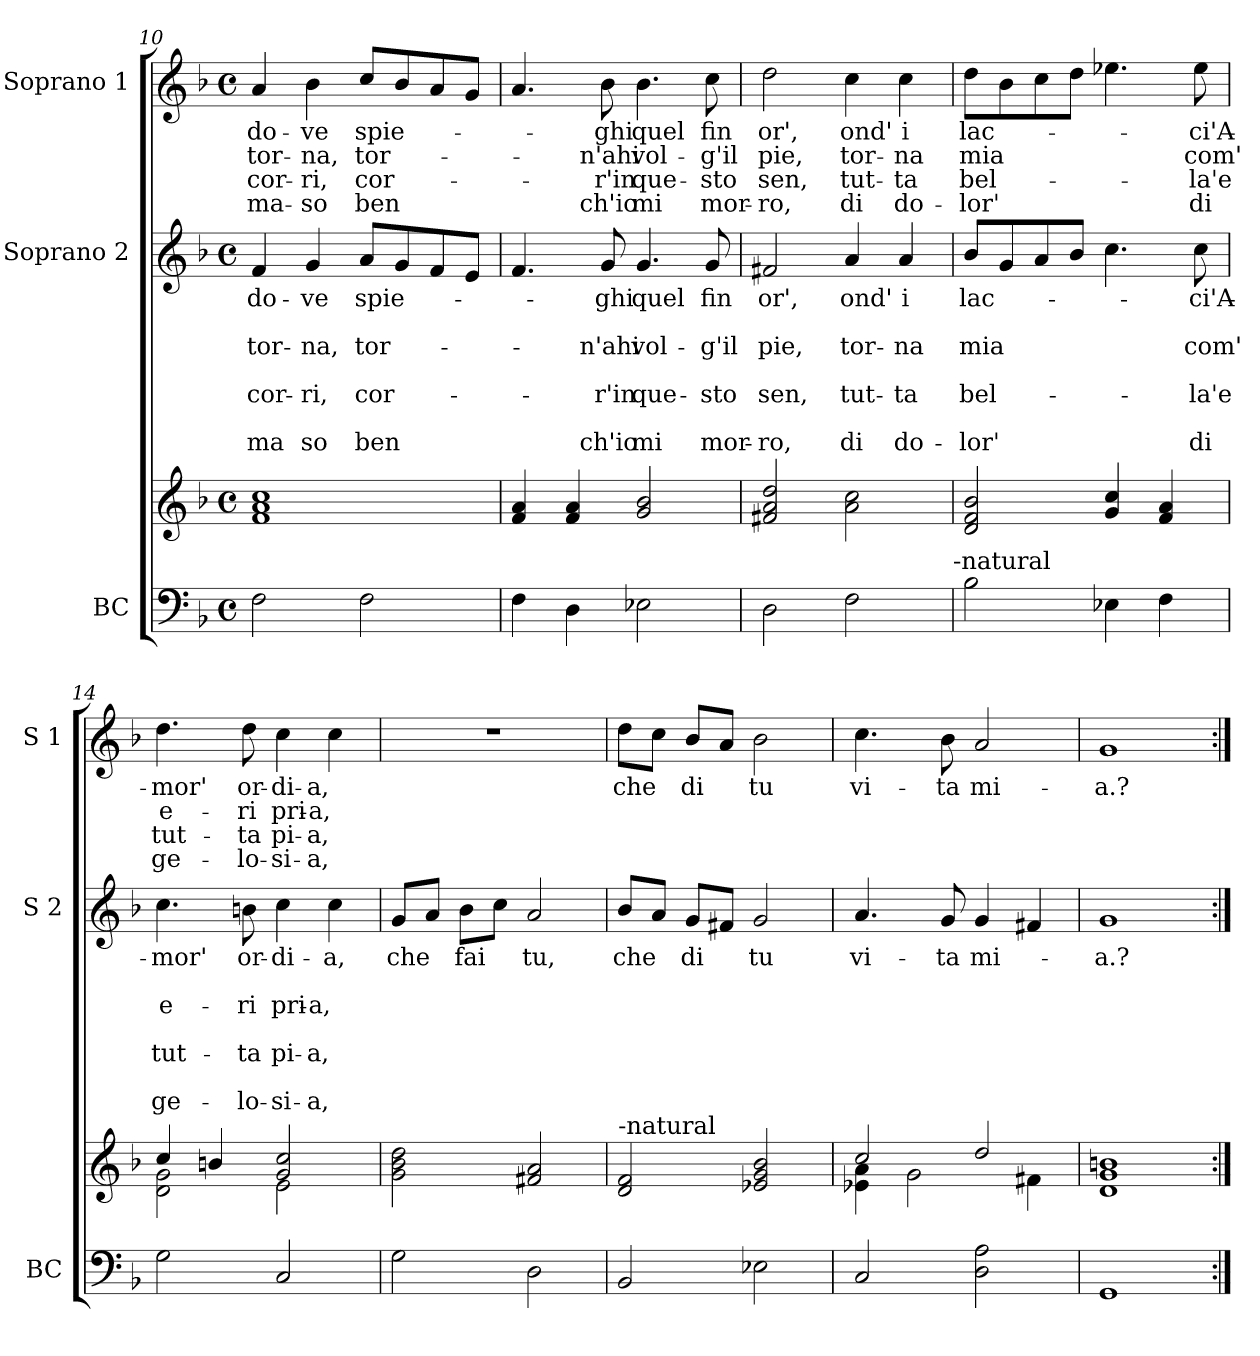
**kern	**kern	**kern	**text	**text	**text	**text	**text	**text	**text	**kern	**text	**text	**text	**text
*part3	*part3	*part2	*part2	*part2	*part2	*part2	*part2	*part2	*part2	*part1	*part1	*part1	*part1	*part1
*staff4	*staff3	*staff2	*staff2	*staff2	*staff2	*staff2	*staff2	*staff2	*staff2	*staff1	*staff1	*staff1	*staff1	*staff1
*I"BC	*	*I"Soprano 2	*	*	*	*	*	*	*	*I"Soprano 1	*	*	*	*
*I'BC	*	*I'S 2	*	*	*	*	*	*	*	*I'S 1	*	*	*	*
!!LO:PB:g=z
*clefF4	*clefG2	*clefG2	*	*	*	*	*	*	*	*clefG2	*	*	*	*
*k[b-]	*k[b-]	*k[b-]	*	*	*	*	*	*	*	*k[b-]	*	*	*	*
*F:	*F:	*F:	*	*	*	*	*	*	*	*F:	*	*	*	*
*M4/4	*M4/4	*M4/4	*	*	*	*	*	*	*	*M4/4	*	*	*	*
*met(c)	*met(c)	*met(c)	*	*	*	*	*	*	*	*met(c)	*	*	*	*
=10	=10	=10	=10	=10	=10	=10	=10	=10	=10	=10	=10	=10	=10	=10
2F\	1f 1a 1cc	4f/	do-	.	tor-	.	cor-	.	ma	4a/	do-	tor-	cor-	ma-
.	.	4g/	-ve	.	-na,	.	-ri,	.	so	4b-\	-ve	-na,	-ri,	-so
2F\	.	8a/L	spie-	.	tor-	.	cor-	.	ben	8cc/L	spie-	tor-	cor-	ben
.	.	8g/	.	.	.	.	.	.	.	8b-/	.	.	.	.
.	.	8f/	.	.	.	.	.	.	.	8a/	.	.	.	.
.	.	8e/J	.	.	.	.	.	.	.	8g/J	.	.	.	.
=11	=11	=11	=11	=11	=11	=11	=11	=11	=11	=11	=11	=11	=11	=11
4F\	4f/ 4a/	4.f/	.	.	.	.	.	.	.	4.a/	.	.	.	.
4D\	4f/ 4a/	.	.	.	.	.	.	.	.	.	.	.	.	.
.	.	8g/	-ghi	.	-n'ahi	.	-r'in	.	ch'io	8b-\	-ghi	-n'ahi	-r'in	ch'io
2E-X\	2g/ 2b-/	4.g/	quel	.	vol-	.	que-	.	mi	4.b-\	quel	vol-	que-	mi
.	.	8g/	fin	.	-g'il	.	-sto	.	mor-	8cc\	fin	-g'il	-sto	mor-
=12	=12	=12	=12	=12	=12	=12	=12	=12	=12	=12	=12	=12	=12	=12
2D\	2f#X/ 2a/ 2dd/	2f#X/	or',	.	pie,	.	sen,	.	-ro,	2dd\	or',	pie,	sen,	-ro,
2F\	2a\ 2cc\	4a/	ond'	.	tor-	.	tut-	.	di	4cc\	ond'	tor-	tut-	di
.	.	4a/	i	.	-na	.	-ta	.	do-	4cc\	i	-na	-ta	do-
!LO:TX:a:t=-natural	!	!	!	!	!	!	!	!	!	!	!	!	!	!
=13	=13	=13	=13	=13	=13	=13	=13	=13	=13	=13	=13	=13	=13	=13
2B-\	2d/ 2f/ 2b-/	8b-/L	lac-	.	mia	.	bel-	.	-lor'	8dd\L	lac-	mia	bel-	-lor'
.	.	8g/	.	.	.	.	.	.	.	8b-\	.	.	.	.
.	.	8a/	.	.	.	.	.	.	.	8cc\	.	.	.	.
.	.	8b-/J	.	.	.	.	.	.	.	8dd\J	.	.	.	.
4E-X\	4g/ 4cc/	4.cc\	.	.	.	.	.	.	.	4.ee-X\	.	.	.	.
4F\	4f/ 4a/	.	.	.	.	.	.	.	.	.	.	.	.	.
.	.	8cc\	-ci'A-	.	com'	.	-la'e	.	di	8ee-\	-ci'A-	com'	-la'e	di
=14	=14	=14	=14	=14	=14	=14	=14	=14	=14	=14	=14	=14	=14	=14
*	*^	*	*	*	*	*	*	*	*	*	*	*	*	*
2G\	4cc/	2d\ 2g\	4.cc\	-mor'	.	e-	.	tut-	.	ge-	4.dd\	-mor'	e-	tut-	ge-
.	4bn/	.	.	.	.	.	.	.	.	.	.	.	.	.	.
.	.	.	8bn\	or-	.	-ri	.	-ta	.	-lo-	8dd\	or-	-ri	-ta	-lo-
2C/	2g/ 2cc/	2e\	4cc\	-di-	.	pri-	.	pi-	.	-si-	4cc\	-di-	pri-	pi-	-si-
.	.	.	4cc\	-a,	.	-a,	.	-a,	.	-a,	4cc\	-a,	-a,	-a,	-a,
*	*v	*v	*	*	*	*	*	*	*	*	*	*	*	*	*
!!LO:LB:g=z
=15	=15	=15	=15	=15	=15	=15	=15	=15	=15	=15	=15	=15	=15	=15
2G\	2g\ 2b-\ 2dd\	8g/L	che	.	.	.	.	.	.	1r	.	.	.	.
.	.	8a/J	.	.	.	.	.	.	.	.	.	.	.	.
.	.	8b-\L	fai	.	.	.	.	.	.	.	.	.	.	.
.	.	8cc\J	.	.	.	.	.	.	.	.	.	.	.	.
2D\	2f#X/ 2a/	2a/	tu,	.	.	.	.	.	.	.	.	.	.	.
=16	=16	=16	=16	=16	=16	=16	=16	=16	=16	=16	=16	=16	=16	=16
!	!LO:TX:a:t=-natural	!	!	!	!	!	!	!	!	!	!	!	!	!
2BB-/	2d/ 2f/	8b-/L	che	.	.	.	.	.	.	8dd\L	che	.	.	.
.	.	8a/J	.	.	.	.	.	.	.	8cc\J	.	.	.	.
.	.	8g/L	di	.	.	.	.	.	.	8b-/L	di	.	.	.
.	.	8f#X/J	.	.	.	.	.	.	.	8a/J	.	.	.	.
2E-X\	2e-X/ 2g/ 2b-/	2g/	tu	.	.	.	.	.	.	2b-\	tu	.	.	.
=17	=17	=17	=17	=17	=17	=17	=17	=17	=17	=17	=17	=17	=17	=17
*	*^	*	*	*	*	*	*	*	*	*	*	*	*	*
2C/	2cc/	4e-X\ 4a\	4.a/	vi-	.	.	.	.	.	.	4.cc\	vi-	.	.	.
.	.	2g\	.	.	.	.	.	.	.	.	.	.	.	.	.
.	.	.	8g/	-ta	.	.	.	.	.	.	8b-\	-ta	.	.	.
2D\ 2A\	2dd/	.	4g/	mi-	.	.	.	.	.	.	2a/	mi-	.	.	.
.	.	4f#X\	4f#X/	.	.	.	.	.	.	.	.	.	.	.	.
*	*v	*v	*	*	*	*	*	*	*	*	*	*	*	*	*
=18	=18	=18	=18	=18	=18	=18	=18	=18	=18	=18	=18	=18	=18	=18
1GG	1d 1g 1bn	1g	-a.?	.	.	.	.	.	.	1g	-a.?	.	.	.
=:|!	=:|!	=:|!	=:|!	=:|!	=:|!	=:|!	=:|!	=:|!	=:|!	=:|!	=:|!	=:|!	=:|!	=:|!
*-	*-	*-	*-	*-	*-	*-	*-	*-	*-	*-	*-	*-	*-	*-
